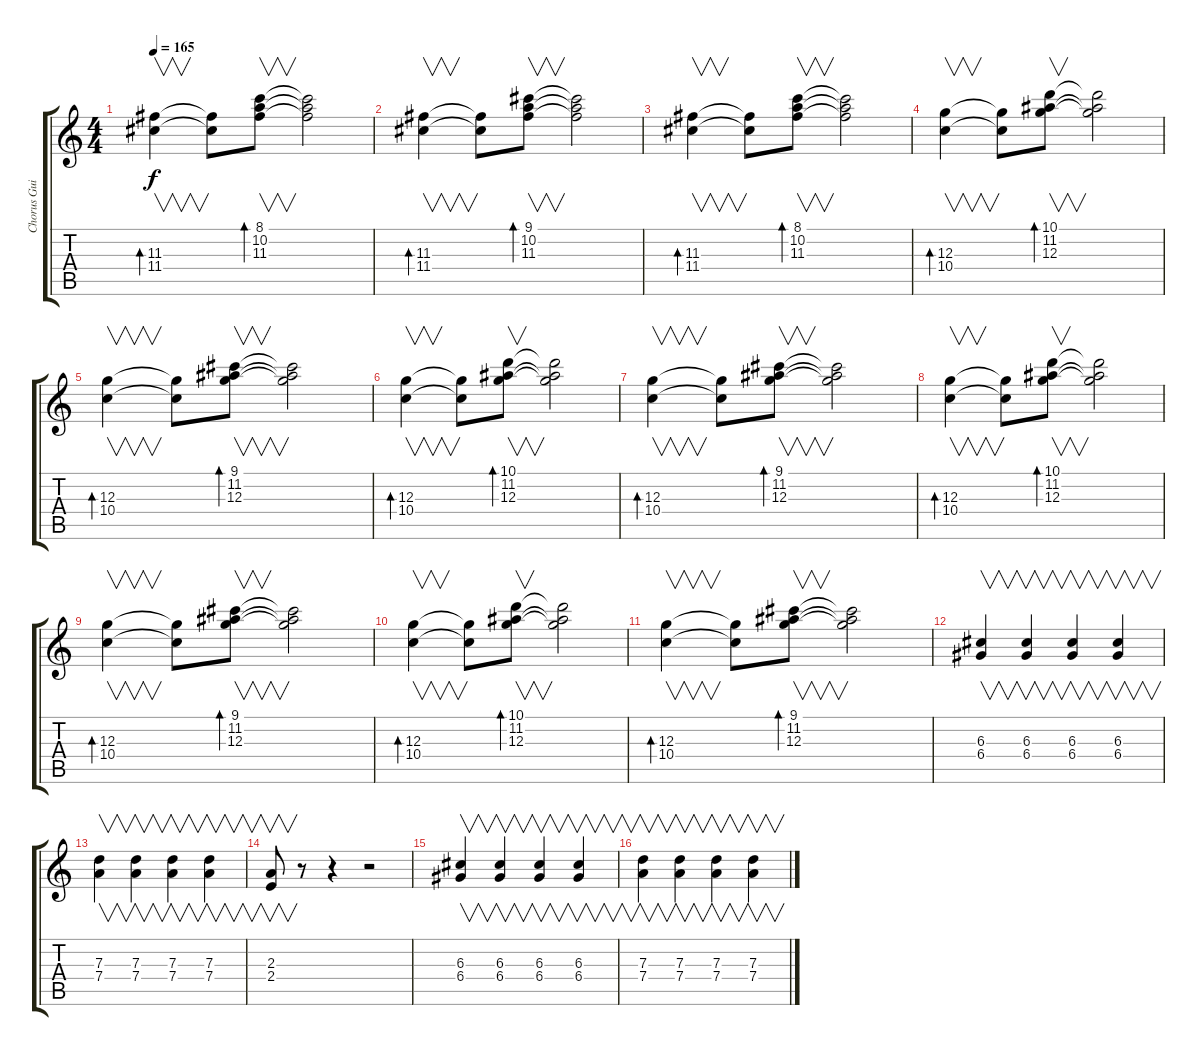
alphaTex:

\track ("Chorus Guitar" "Chorus Gui") {instrument electricguitarmuted}
\staff {score tabs}
\tuning (E4 B3 G3 D3 A2 E2) {hide}
\ts (4 4)
\tempo 165
\clef g2
\ks c
(11.3 11.4).4{v bd 120 dy f} (11.3{t} 11.4{t}).8 (8.1 10.2 11.3).8{v bd 120} (8.1{t} 10.2{t} 11.3{t}).2 |
(11.3 11.4).4{v bd 120} (11.3{t} 11.4{t}).8 (9.1 10.2 11.3).8{v bd 120} (9.1{t} 10.2{t} 11.3{t}).2 |
(11.3 11.4).4{v bd 120} (11.3{t} 11.4{t}).8 (8.1 10.2 11.3).8{v bd 120} (8.1{t} 10.2{t} 11.3{t}).2 |
(12.3 10.4).4{v bd 120} (12.3{t} 10.4{t}).8 (10.1 11.2 12.3).8{v bd 120} (10.1{t} 11.2{t} 12.3{t}).2 |
(12.3 10.4).4{v bd 120} (12.3{t} 10.4{t}).8 (9.1 11.2 12.3).8{v bd 120} (9.1{t} 11.2{t} 12.3{t}).2 |
(12.3 10.4).4{v bd 120} (12.3{t} 10.4{t}).8 (10.1 11.2 12.3).8{v bd 120} (10.1{t} 11.2{t} 12.3{t}).2 |
(12.3 10.4).4{v bd 120} (12.3{t} 10.4{t}).8 (9.1 11.2 12.3).8{v bd 120} (9.1{t} 11.2{t} 12.3{t}).2 |
(12.3 10.4).4{v bd 120} (12.3{t} 10.4{t}).8 (10.1 11.2 12.3).8{v bd 120} (10.1{t} 11.2{t} 12.3{t}).2 |
(12.3 10.4).4{v bd 120} (12.3{t} 10.4{t}).8 (9.1 11.2 12.3).8{v bd 120} (9.1{t} 11.2{t} 12.3{t}).2 |
(12.3 10.4).4{v bd 120} (12.3{t} 10.4{t}).8 (10.1 11.2 12.3).8{v bd 120} (10.1{t} 11.2{t} 12.3{t}).2 |
(12.3 10.4).4{v bd 120} (12.3{t} 10.4{t}).8 (9.1 11.2 12.3).8{v bd 120} (9.1{t} 11.2{t} 12.3{t}).2 |
(6.3 6.4).4{v} (6.3 6.4).4{v} (6.3 6.4).4{v} (6.3 6.4).4{v} |
(7.3 7.4).4{v} (7.3 7.4).4{v} (7.3 7.4).4{v} (7.3 7.4).4{v} |
(2.3 2.4).8{v} r.8 r.4 r.2 |
(6.3 6.4).4{v} (6.3 6.4).4{v} (6.3 6.4).4{v} (6.3 6.4).4{v} |
(7.3 7.4).4{v} (7.3 7.4).4{v} (7.3 7.4).4{v} (7.3 7.4).4{v}
